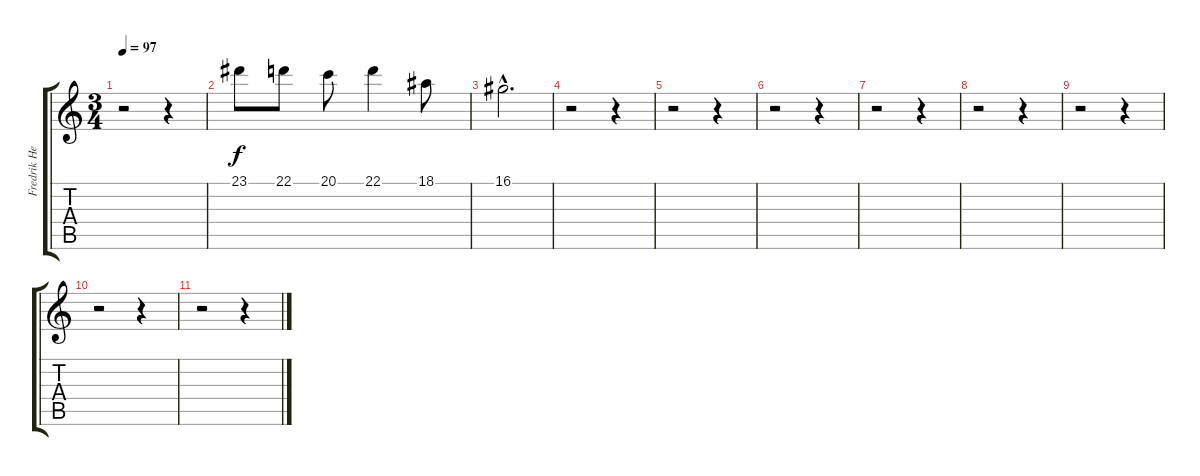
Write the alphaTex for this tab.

\track ("Fredrik Hermansson" "Fredrik He") {instrument acousticgrandpiano}
\staff {score tabs}
\tuning (E4 B3 G3 D3 A2 E2) {hide}
\ts (3 4)
\tempo 97
\clef g2
\ks c
r.2{dy f} r.4 |
23.1.8 22.1.8 20.1.8 22.1.4 18.1.8 |
16.1{hac}.2{d} |
r.2 r.4 |
r.2 r.4 |
r.2 r.4 |
r.2 r.4 |
r.2 r.4 |
r.2 r.4 |
r.2 r.4 |
r.2 r.4
